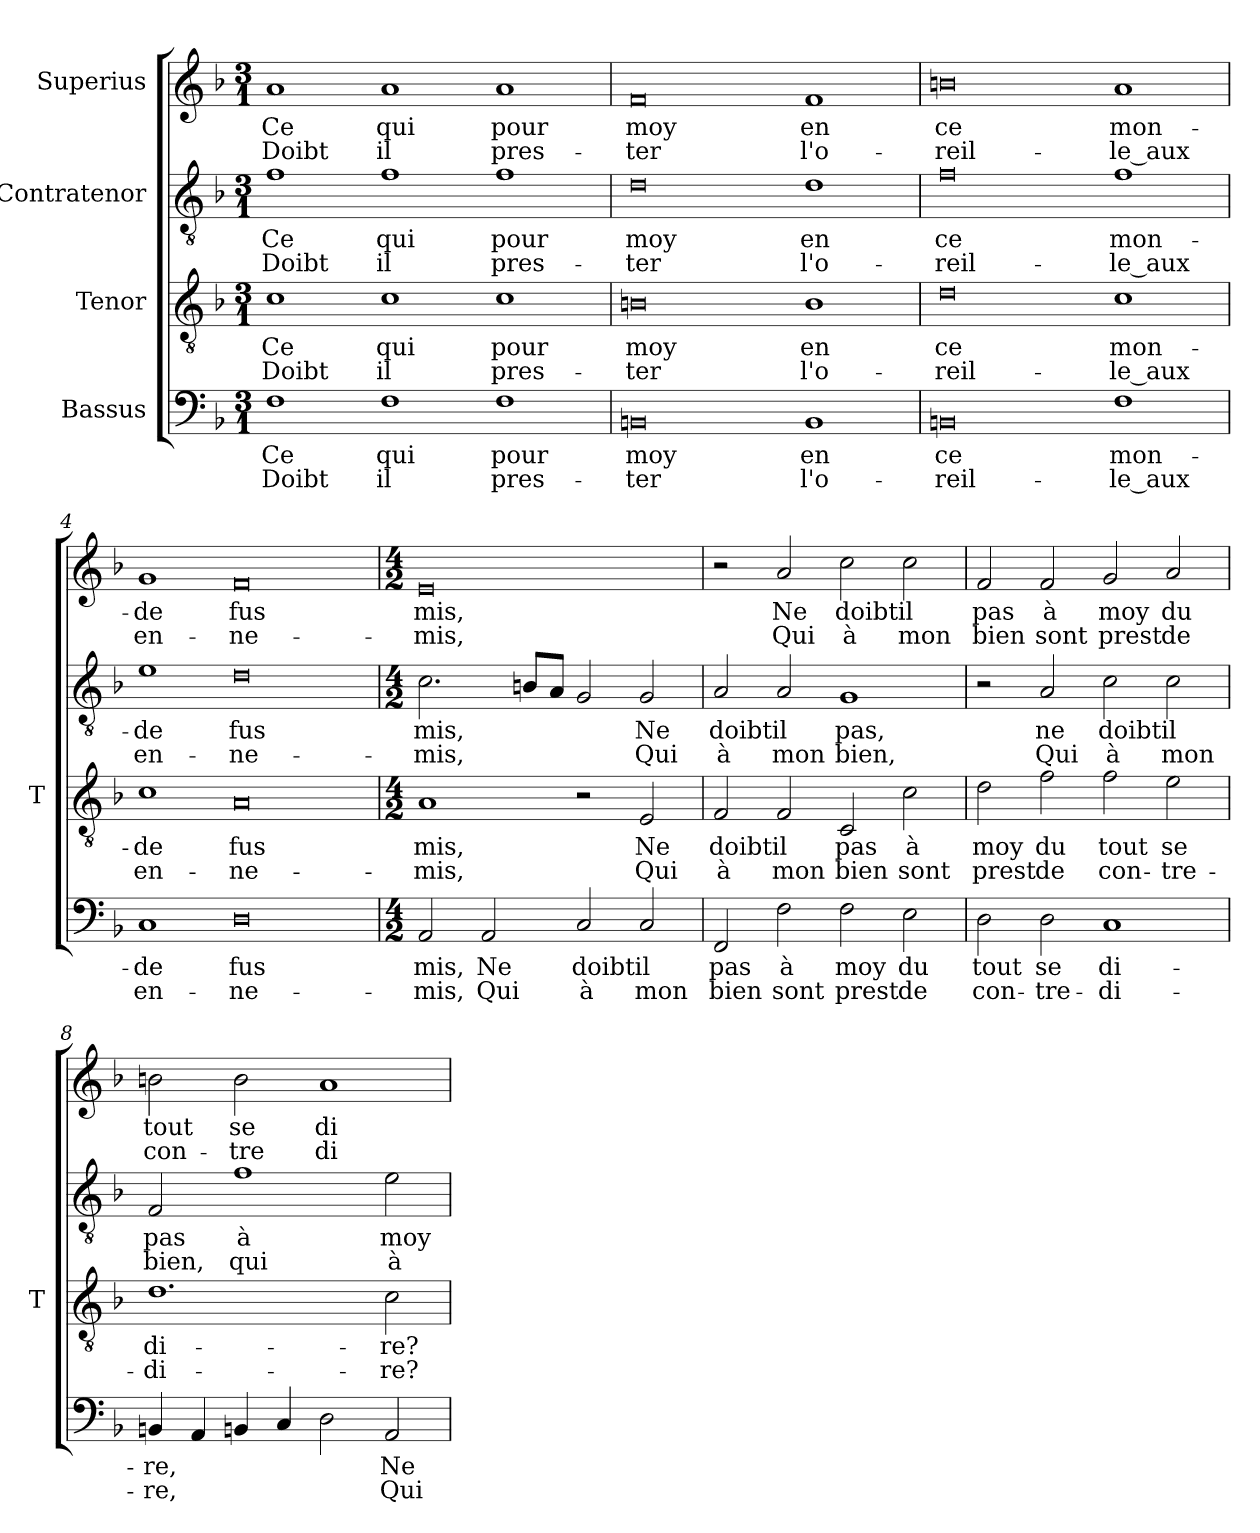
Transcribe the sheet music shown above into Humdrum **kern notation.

**kern	**text	**text	**kern	**text	**text	**kern	**text	**text	**kern	**text	**text
*part4	*part4	*part4	*part3	*part3	*part3	*part2	*part2	*part2	*part1	*part1	*part1
*staff4	*staff4	*staff4	*staff3	*staff3	*staff3	*staff2	*staff2	*staff2	*staff1	*staff1	*staff1
*I"Bassus	*	*	*I"Tenor	*	*	*I"Contratenor	*	*	*I"Superius	*	*
*	*	*	*I'T	*	*	*	*	*	*	*	*
*clefF4	*	*	*clefGv2	*	*	*clefGv2	*	*	*clefG2	*	*
*k[b-]	*	*	*k[b-]	*	*	*k[b-]	*	*	*k[b-]	*	*
*M3/1	*	*	*M3/1	*	*	*M3/1	*	*	*M3/1	*	*
=1	=1	=1	=1	=1	=1	=1	=1	=1	=1	=1	=1
1F	-Ce	-Doibt	1c	-Ce	-Doibt	1f	-Ce	-Doibt	1a	-Ce	-Doibt
1F	-qui	-il	1c	-qui	-il	1f	-qui	-il	1a	-qui	-il
1F	-pour	pres-	1c	-pour	pres-	1f	-pour	pres-	1a	-pour	pres-
=2	=2	=2	=2	=2	=2	=2	=2	=2	=2	=2	=2
0BBn	-moy	-ter	0Bn	-moy	-ter	0d	-moy	-ter	0f	-moy	-ter
1BB	-en	l'o-	1B	-en	l'o-	1d	-en	l'o-	1f	-en	l'o-
=3	=3	=3	=3	=3	=3	=3	=3	=3	=3	=3	=3
0BBn	-ce	reil-	0d	-ce	reil-	0f	-ce	reil-	0bn	-ce	reil-
1F	mon-	-le_aux	1c	mon-	-le_aux	1f	mon-	-le_aux	1a	mon-	-le_aux
=4	=4	=4	=4	=4	=4	=4	=4	=4	=4	=4	=4
1C	-de	en-	1c	-de	en-	1e	-de	en-	1g	-de	en-
0D	-fus	ne-	0A	-fus	ne-	0d	-fus	ne-	0f	-fus	ne-
=5	=5	=5	=5	=5	=5	=5	=5	=5	=5	=5	=5
*M4/2	*	*	*M4/2	*	*	*M4/2	*	*	*M4/2	*	*
2AA	-mis,	-mis,	1A	-mis,	-mis,	2.c	-mis,	-mis,	0e	-mis,	-mis,
2AA	-Ne	-Qui	.	.	.	.	.	.	.	.	.
.	.	.	.	.	.	8BnL	.	.	.	.	.
.	.	.	.	.	.	8AJ	.	.	.	.	.
2C	-doibt	-à	2r	.	.	2G	.	.	.	.	.
2C	-il	-mon	2E	-Ne	-Qui	2G	-Ne	-Qui	.	.	.
=6	=6	=6	=6	=6	=6	=6	=6	=6	=6	=6	=6
2FF	-pas	-bien	2F	-doibt	-à	2A	-doibt	-à	2r	.	.
2F	-à	-sont	2F	-il	-mon	2A	-il	-mon	2a	-Ne	-Qui
2F	-moy	-prest	2C	-pas	-bien	1G	-pas,	-bien,	2cc	-doibt	-à
2E	-du	-de	2c	-à	-sont	.	.	.	2cc	-il	-mon
=7	=7	=7	=7	=7	=7	=7	=7	=7	=7	=7	=7
2D	-tout	con-	2d	-moy	-prest	2r	.	.	2f	-pas	-bien
2D	-se	tre-	2f	-du	-de	2A	-ne	-Qui	2f	-à	-sont
1C	di-	di-	2f	-tout	con-	2c	-doibt	-à	2g	-moy	-prest
.	.	.	2e	-se	tre-	2c	-il	-mon	2a	-du	-de
=8	=8	=8	=8	=8	=8	=8	=8	=8	=8	=8	=8
4BBn	-re,	-re,	1.d	di-	di-	2F	-pas	-bien,	2bn	-tout	con-
4AA	.	.	.	.	.	.	.	.	.	.	.
4BBn	.	.	.	.	.	1f	-à	-qui	2b	-se	-tre
4C	.	.	.	.	.	.	.	.	.	.	.
2D	.	.	.	.	.	.	.	.	1a	di-	di-
2AA	-Ne	-Qui	2c	-re?	-re?	2e	-moy	-à	.	.	.
=	=	=	=	=	=	=	=	=	=	=	=
*-	*-	*-	*-	*-	*-	*-	*-	*-	*-	*-	*-
